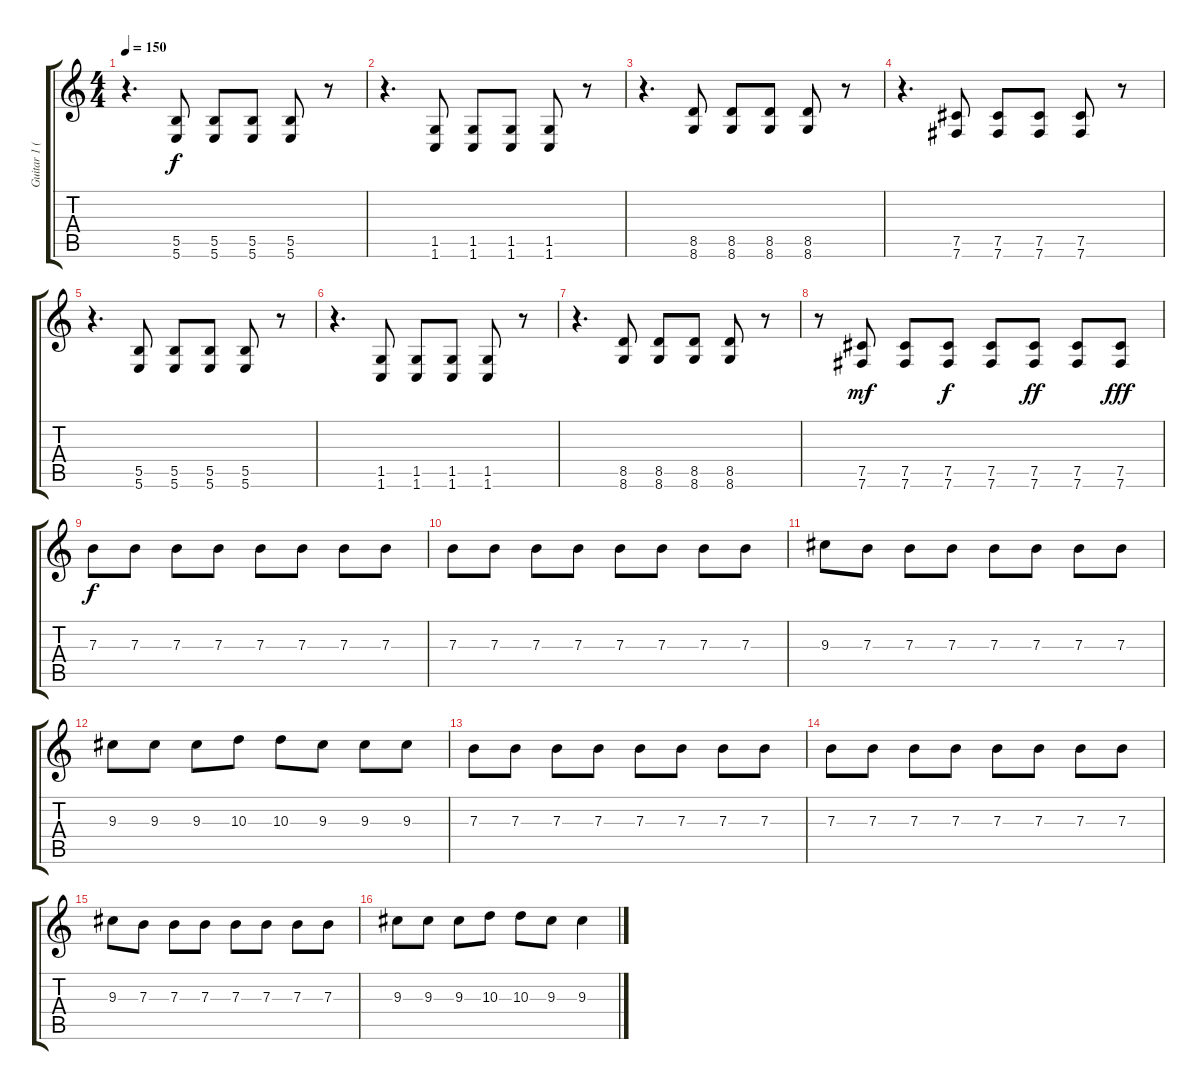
\track ("Guitar 1 (M.Rohringer)" "Guitar 1 (") {instrument distortionguitar}
\staff {score tabs}
\tuning (Db4 Ab3 E3 B2 Gb2 B1) {hide}
\ts (4 4)
\tempo 150
\clef g2
\ks c
r.4{d dy mp} (5.5 5.6).8{dy f} (5.5 5.6).8 (5.5 5.6).8 (5.5 5.6).8 r.8 |
r.4{d} (1.5 1.6).8 (1.5 1.6).8 (1.5 1.6).8 (1.5 1.6).8 r.8 |
r.4{d} (8.5 8.6).8 (8.5 8.6).8 (8.5 8.6).8 (8.5 8.6).8 r.8 |
r.4{d} (7.5 7.6).8 (7.5 7.6).8 (7.5 7.6).8 (7.5 7.6).8 r.8 |
r.4{d} (5.5 5.6).8 (5.5 5.6).8 (5.5 5.6).8 (5.5 5.6).8 r.8 |
r.4{d} (1.5 1.6).8 (1.5 1.6).8 (1.5 1.6).8 (1.5 1.6).8 r.8 |
r.4{d} (8.5 8.6).8 (8.5 8.6).8 (8.5 8.6).8 (8.5 8.6).8 r.8 |
r.8 (7.5 7.6).8{dy mf} (7.5 7.6).8 (7.5 7.6).8{dy f} (7.5 7.6).8 (7.5 7.6).8{dy ff} (7.5 7.6).8 (7.5 7.6).8{dy fff} |
7.3.8{dy f balance 8} 7.3.8 7.3.8 7.3.8 7.3.8 7.3.8 7.3.8 7.3.8 |
7.3.8 7.3.8 7.3.8 7.3.8 7.3.8 7.3.8 7.3.8 7.3.8 |
9.3.8 7.3.8 7.3.8 7.3.8 7.3.8 7.3.8 7.3.8 7.3.8 |
9.3.8 9.3.8 9.3.8 10.3.8 10.3.8 9.3.8 9.3.8 9.3.8 |
7.3.8 7.3.8 7.3.8 7.3.8 7.3.8 7.3.8 7.3.8 7.3.8 |
7.3.8 7.3.8 7.3.8 7.3.8 7.3.8 7.3.8 7.3.8 7.3.8 |
9.3.8 7.3.8 7.3.8 7.3.8 7.3.8 7.3.8 7.3.8 7.3.8 |
9.3.8 9.3.8 9.3.8 10.3.8 10.3.8 9.3.8 9.3.4
